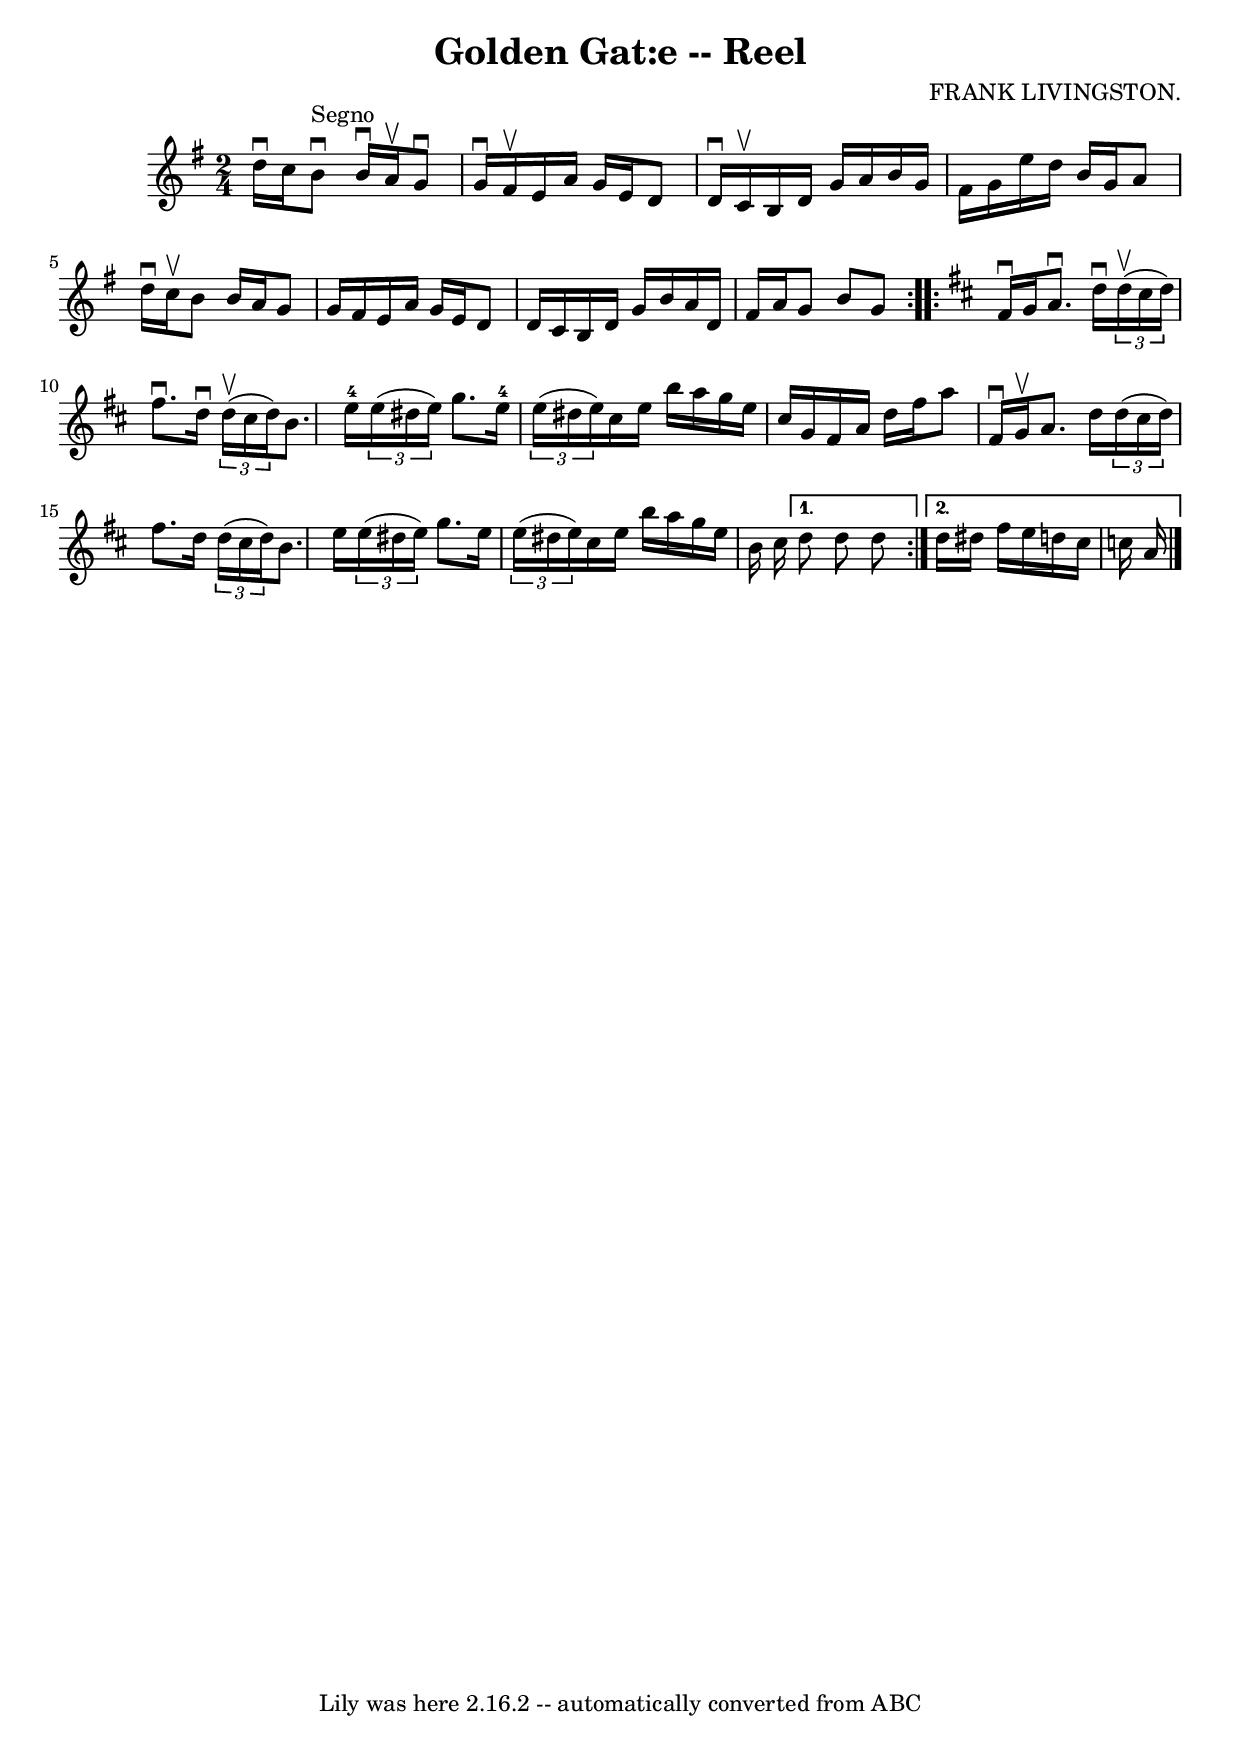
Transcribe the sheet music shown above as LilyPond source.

\version "2.16.2"
\include "Mammoth.ily"
\header {
  %% book = "Ryan's Mammoth Collection"
  composer = "FRANK LIVINGSTON."
  crossRefNumber = "1"
  footnotes = "\\\\325"
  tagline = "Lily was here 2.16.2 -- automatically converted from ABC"
  title = "Golden Gat:e -- Reel"

}
voicedefault =  {



  \repeat volta 2 {

    \time 2/4 
    \key g \major
    d''16^\downbow c''16    |
    b'8 
    ^"Segno"^\downbow b'16^\downbow a'16^\upbow g'8^\downbow g'16 
    ^\downbow fis'16^\upbow   |
    e'16 a'16 g'16 e'16 d'8    
    d'16^\downbow c'16^\upbow   |
    b16 d'16 g'16 a'16 b'16  
    g'16 fis'16 g'16    |
    e''16 d''16 b'16 g'16 a'8    
    d''16^\downbow c''16^\upbow   |
    b'8 b'16 a'16 g'8    
    g'16 fis'16    |
    e'16 a'16 g'16 e'16 d'8 d'16    
    c'16    |
    b16 d'16 g'16 b'16 a'16 d'16 fis'16    
    a'16    |
    g'8 b'8 g'8  
  }   
  \key d \major
  
  \repeat volta 2 {
    
    fis'16^\downbow g'16  |
    a'8.^\downbow d''16^\downbow   
    \times 2/3 { d''16^\upbow(cis''16 d''16) 
	       } fis''8.^\downbow   
    d''16^\downbow   \times 2/3 { d''16^\upbow(cis''16 d''16) 
				}   
    |
    b'8. e''16-4   \times 2/3 { e''16 (dis''16 e''16  
				-) 
			      } g''8. e''16-4   \times 2/3 { e''16 (dis''16 e''16) 
							   }   
    |
    cis''16 e''16 b''16 a''16 g''16 e''16 cis''16    
    g'16    |
    fis'16 a'16 d''16 fis''16 a''8 fis'16 
    ^\downbow g'16^\upbow   |
    a'8. d''16    \times 2/3 { d''16 (
			       cis''16 d''16) 
			     } fis''8. d''16    \times 2/3 { d''16 (cis''16   
							     d''16) 
							   }   |
    b'8. e''16    \times 2/3 { e''16 (dis''16 
			       e''16) 
			     } g''8. e''16    \times 2/3 { e''16 (dis''16 e''16  
							   -) 
							 }   |
    cis''16 e''16 b''16 a''16 g''16 e''16    
    b'16 cis''16    
  } \alternative{{ d''8 d''8 d''8  
		 } { d''16    
		     dis''16 fis''16 e''16 d''!16 cis''16 c''16 a'16      
		     \bar "|."   
		   }
	       }

}

\score{
  <<

    \context Staff="default"
    {
      \voicedefault 
      
    }

  >>
  \layout {
    
  }
  \midi {
  }

}
